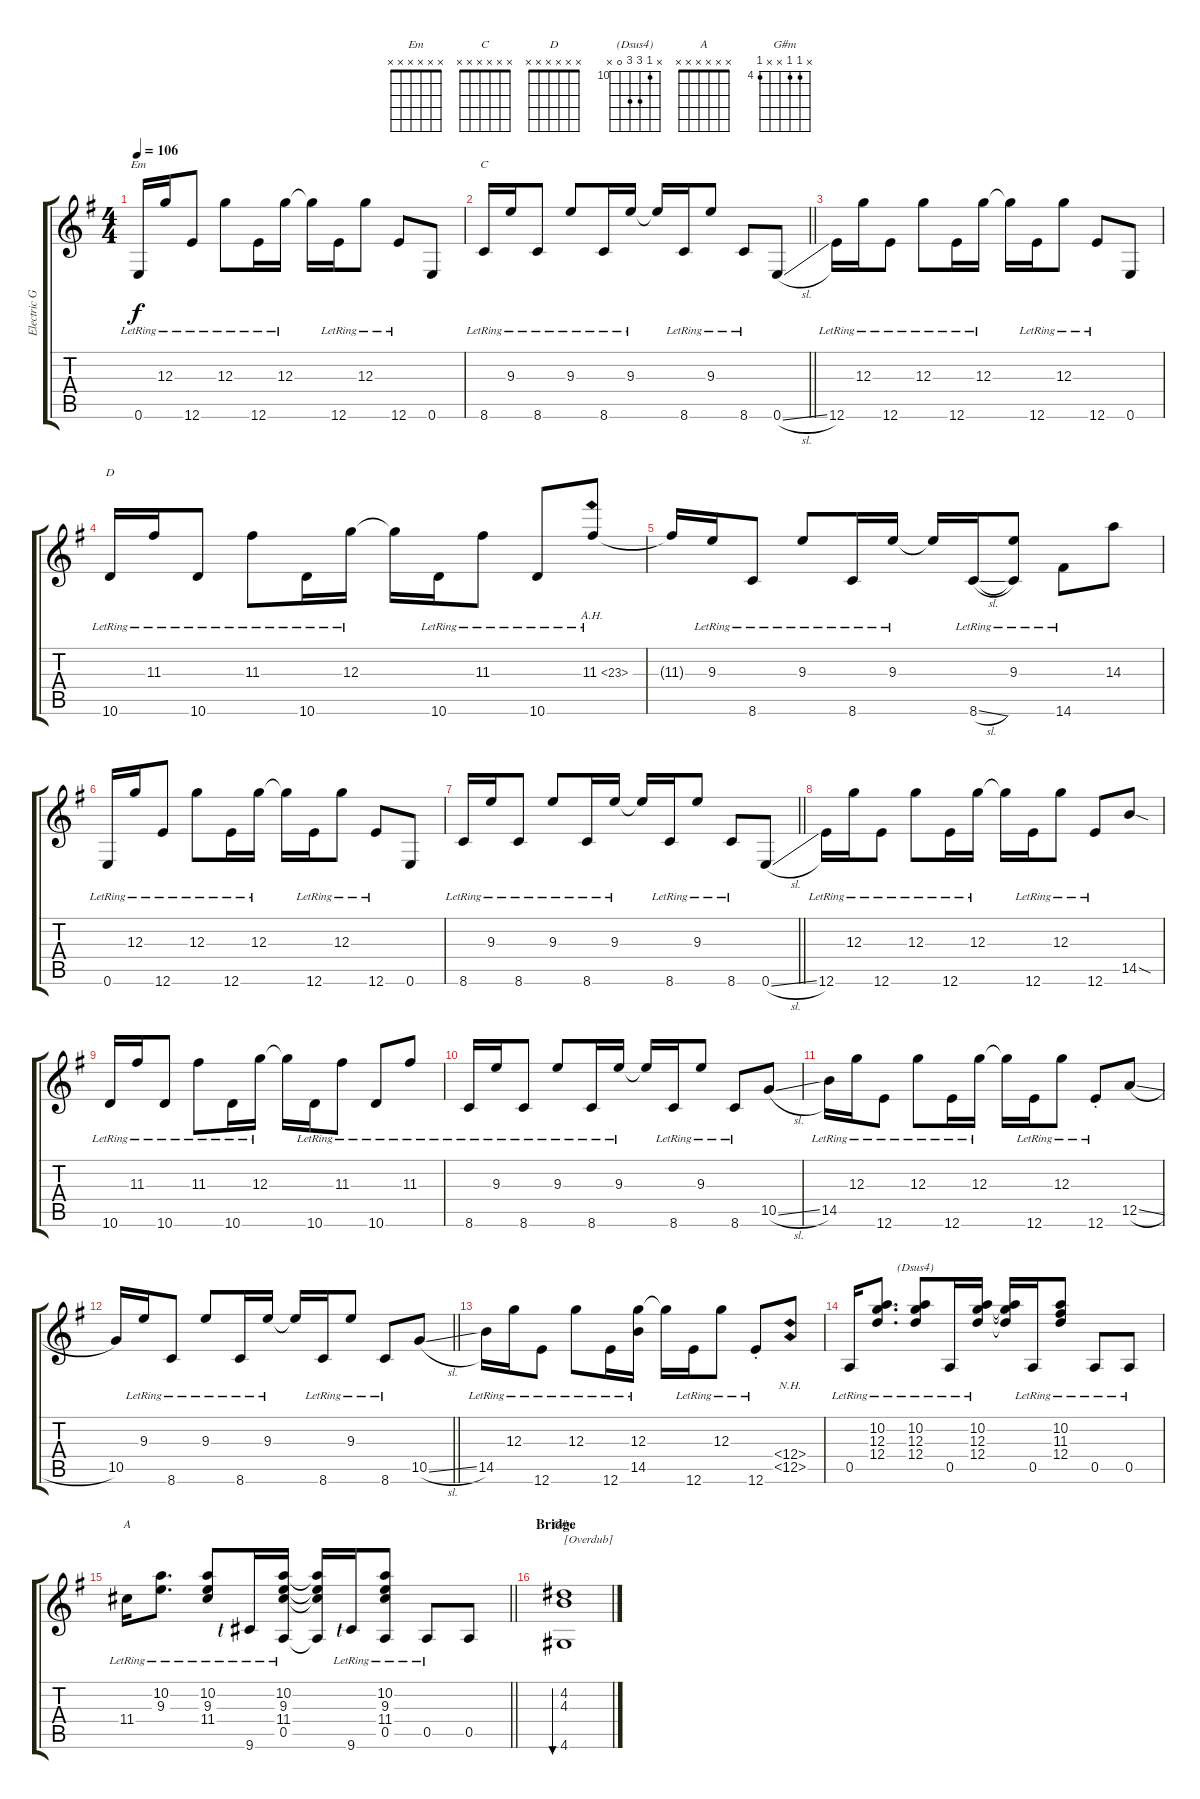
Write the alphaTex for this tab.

\track ("Electric Guitar, light overdrive" "Electric G") {instrument electricguitarjazz}
\staff {score tabs}
\tuning (E4 B3 G3 D3 A2 E2) {hide}
\chord ("Em" x x x x x x)
\chord ("C" x x x x x x)
\chord ("D" x x x x x x)
\chord ("(Dsus4)" x 10 12 12 0 x) {firstfret 10}
\chord ("A" x x x x x x)
\chord ("G#m" x 4 4 x x 4) {firstfret 4}
\ts (4 4)
\tempo 106
\clef g2
\ks eminor
0.6{lr}.16{ch "Em" dy f} 12.3{lr}.16 12.6{lr}.8 12.3{lr}.8 12.6{lr}.16 12.3{lr}.16 12.3{t}.16 12.6{lr}.16 12.3{lr}.8 12.6{lr}.8 0.6.8 |
\barLineRight lightlight
8.6{lr}.16{ch "C"} 9.3{lr}.16 8.6{lr}.8 9.3{lr}.8 8.6{lr}.16 9.3{lr}.16 9.3{t}.16 8.6{lr}.16 9.3{lr}.8 8.6{lr}.8 0.6{sl}.8 |
12.6{lr}.16 12.3{lr}.16 12.6{lr}.8 12.3{lr}.8 12.6{lr}.16 12.3{lr}.16 12.3{t}.16 12.6{lr}.16 12.3{lr}.8 12.6{lr}.8 0.6.8 |
10.6{lr}.16{ch "D"} 11.3{lr}.16 10.6{lr}.8 11.3{lr}.8 10.6{lr}.16 12.3{lr}.16 12.3{t}.16 10.6{lr}.16 11.3{lr}.8 10.6{lr}.8 11.3{ah 12 lr}.8 |
11.3{t}.16 9.3{lr}.16 8.6{lr}.8 9.3{lr}.8 8.6{lr}.16 9.3{lr}.16 9.3{t}.16 8.6{sl lr}.16 (9.3{lr} 8.6{t}).8 14.6{lr}.8 14.3.8 |
0.6{lr}.16 12.3{lr}.16 12.6{lr}.8 12.3{lr}.8 12.6{lr}.16 12.3{lr}.16 12.3{t}.16 12.6{lr}.16 12.3{lr}.8 12.6{lr}.8 0.6.8 |
\barLineRight lightlight
8.6{lr}.16 9.3{lr}.16 8.6{lr}.8 9.3{lr}.8 8.6{lr}.16 9.3{lr}.16 9.3{t}.16 8.6{lr}.16 9.3{lr}.8 8.6{lr}.8 0.6{sl}.8 |
12.6{lr}.16 12.3{lr}.16 12.6{lr}.8 12.3{lr}.8 12.6{lr}.16 12.3{lr}.16 12.3{t}.16 12.6{lr}.16 12.3{lr}.8 12.6{lr}.8 14.5{sod}.8 |
10.6{lr}.16 11.3{lr}.16 10.6{lr}.8 11.3{lr}.8 10.6{lr}.16 12.3{lr}.16 12.3{t}.16 10.6{lr}.16 11.3{lr}.8 10.6{lr}.8 11.3{lr}.8 |
8.6{lr}.16 9.3{lr}.16 8.6{lr}.8 9.3{lr}.8 8.6{lr}.16 9.3{lr}.16 9.3{t}.16 8.6{lr}.16 9.3{lr}.8 8.6{lr}.8 10.5{sl}.8 |
14.5{lr}.16 12.3{lr}.16 12.6{lr}.8 12.3{lr}.8 12.6{lr}.16 12.3{lr}.16 12.3{t}.16 12.6{lr}.16 12.3{lr}.8 12.6{st lr}.8 12.5{sl}.8 |
\barLineRight lightlight
10.5.16 9.3{lr}.16 8.6{lr}.8 9.3{lr}.8 8.6{lr}.16 9.3{lr}.16 9.3{t}.16 8.6{lr}.16 9.3{lr}.8 8.6{lr}.8 10.5{sl}.8 |
14.5{lr}.16 12.3{lr}.16 12.6{lr}.8 12.3{lr}.8 12.6{lr}.16 (12.3{lr} 14.5{lr}).16 12.3{t}.16 12.6{lr}.16 12.3{lr}.8 12.6{st lr}.8 (12.4{nh} 12.5{nh}).8 |
0.5{lr}.16 (10.2{lr} 12.3{lr} 12.4{lr}).8{d} (10.2{lr} 12.3{lr} 12.4{lr}).8{ch "(Dsus4)"} 0.5{lr}.16 (10.2{lr} 12.3{lr} 12.4{lr}).16 (10.2{t} 12.3{t} 12.4{t}).16 0.5{lr}.16 (10.2{lr} 11.3{lr} 12.4{lr}).8 0.5{lr}.8 0.5{lr}.8 |
\barLineRight lightlight
11.4{lr}.16{ch "A"} (10.2{lr} 9.3{lr}).8{d} (10.2{lr} 9.3{lr} 11.4{lr}).8 9.6{lr lf 1}.16 (10.2{lr} 9.3{lr} 11.4{lr} 0.5{lr}).16 (10.2{t} 9.3{t} 11.4{t} 0.5{t}).16 9.6{lr lf 1}.16 (10.2{lr} 9.3{lr} 11.4 0.5{lr}).8 0.5{lr}.8 0.5.8 |
\section ("" "Bridge")
(4.2 4.3 4.6).1{bu 120 ch "G#m" txt "[Overdub]" balance 8}
